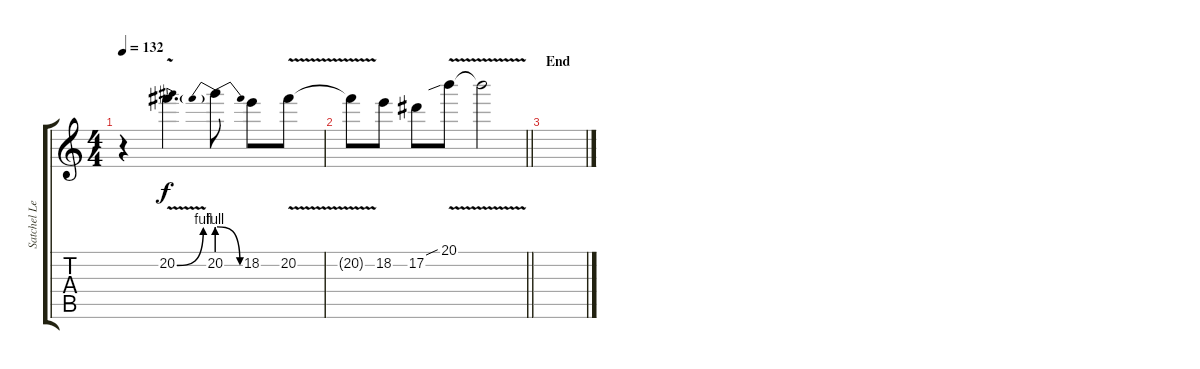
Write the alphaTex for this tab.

\track ("Satchel Lead" "Satchel Le") {instrument distortionguitar}
\staff {score tabs}
\tuning (Eb4 Bb3 Gb3 Db3 Ab2 Db2) {hide}
\ts (4 4)
\tempo 132
\clef g2
\ks c
r.4{dy f} 20.2{be (bend 0 0 60 4) v}.4{d} 20.2{be (prebendrelease 0 4 60 0)}.8 18.2.8 20.2{v}.8 |
\barLineRight lightlight
20.2{t}.8 18.2.8 17.2.8 20.1{v sib}.8 20.1{t}.2 |
\section ("" "End")
